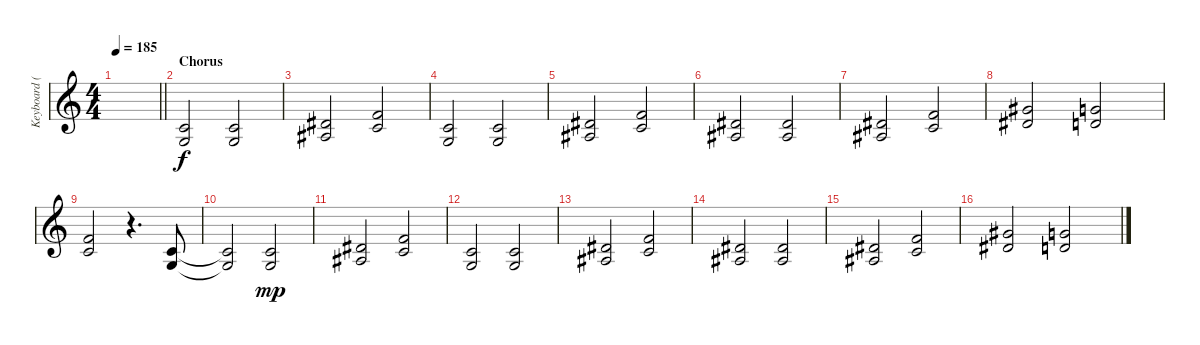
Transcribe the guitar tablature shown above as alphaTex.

\track ("Keyboard (Michael Money)" "Keyboard (") {instrument synthstrings1}
\staff {score}
\tuning (D4 A3 F3 C3 G2 C2) {hide}
\ts (4 4)
\tempo 185
\clef g2
\barLineRight lightlight
\ks c
|
\section ("" "Chorus")
(7.3 7.4).2 (7.3 7.4).2 |
(10.3 10.4).2 (12.3 12.4).2 |
(7.3 7.4).2 (7.3 7.4).2 |
(10.3 10.4).2 (12.3 12.4).2 |
(10.3 10.4).2 (10.3 10.4).2 |
(10.3 10.4).2 (12.3 12.4).2 |
(15.3 15.4).2 (14.3 14.4).2 |
(12.3 12.4).2 r.4{d} (7.3 7.4).8{dy f} |
(7.3{t} 7.4{t}).2 (7.3 7.4).2{dy mp} |
(10.3 10.4).2 (12.3 12.4).2 |
(7.3 7.4).2 (7.3 7.4).2 |
(10.3 10.4).2 (12.3 12.4).2 |
(10.3 10.4).2 (10.3 10.4).2 |
(10.3 10.4).2 (12.3 12.4).2 |
(15.3 15.4).2 (14.3 14.4).2
